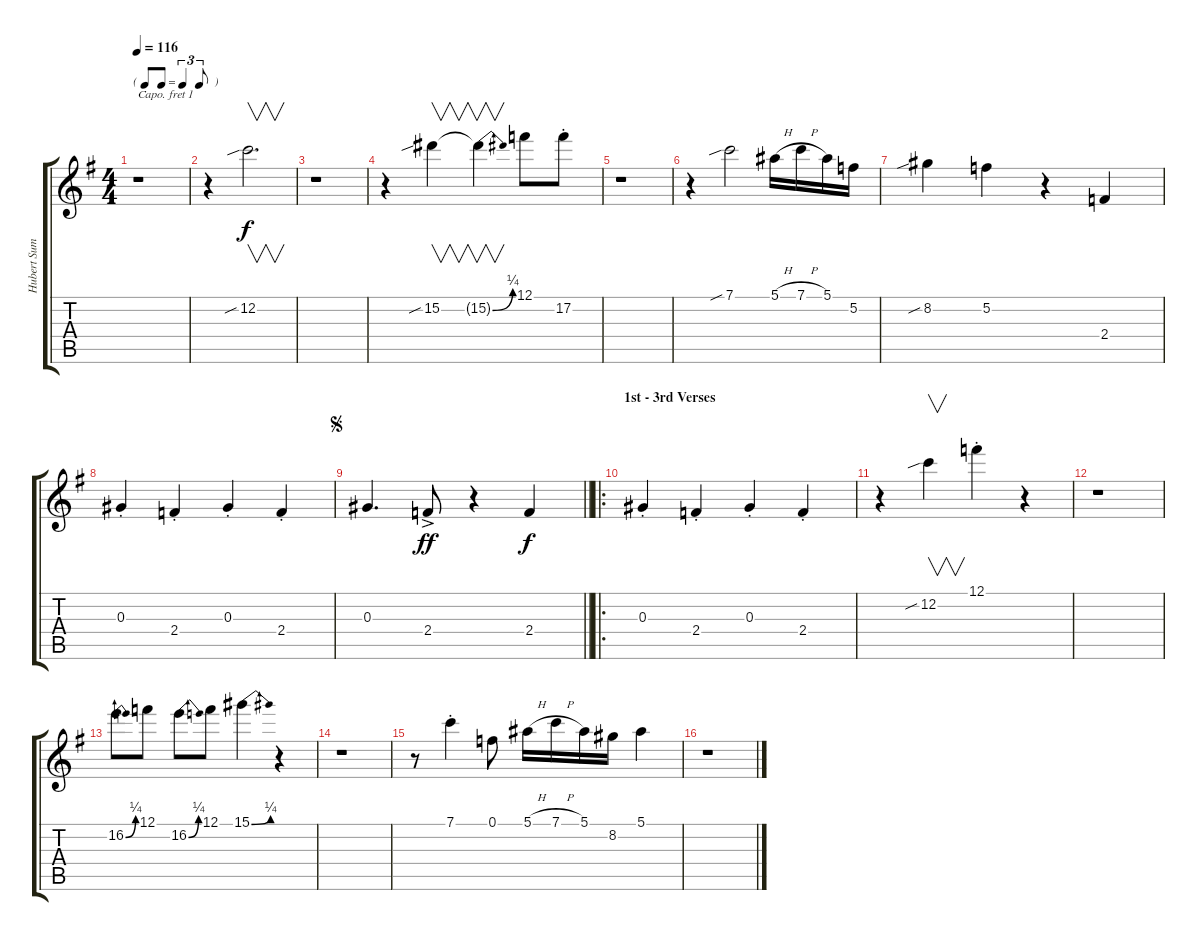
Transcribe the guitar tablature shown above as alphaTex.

\track ("Hubert Sumlin - Electric Guitar w/ capo " "Hubert Sum") {instrument electricguitarclean}
\staff {score tabs}
\capo 1
\tuning (E4 B3 G3 D3 A2 E2) {hide}
\ts (4 4)
\tf triplet8th
\tempo 116
\clef g2
\ks g
r.1{dy f instrument electricguitarclean} |
r.4 12.2{sib}.2{v d} |
r.1 |
r.4 15.2{sib}.4{v} 15.2{be (bend 0 0 60 1) t}.4{v} 12.1.8 17.2{st}.8 |
r.1 |
r.4 7.1{sib}.2 5.1{h}.16 7.1{h}.16 5.1.16 5.2.16 |
8.2{sib}.4 5.2.4 r.4 2.4.4 |
0.3{st}.4 2.4{st}.4 0.3{st}.4 2.4{st}.4 |
\jump segno
\barLineRight lightlight
0.3.4{d} 2.4{ac}.8{dy ff} r.4 2.4.4{dy f} |
\ro
\section ("" "1st - 3rd Verses")
0.3{st}.4 2.4{st}.4 0.3{st}.4 2.4{st}.4 |
r.4 12.2{sib}.4{v} 12.1{st}.4 r.4 |
r.1 |
16.2{be (bend 0 0 60 1)}.8 12.1.8 16.2{be (bend 0 0 60 1)}.8 12.1.8 15.1{be (bend 0 0 60 1)}.4 r.4 |
r.1 |
r.8 7.1{st}.4 0.1.8 5.1{h}.16 7.1{h}.16 5.1.16 8.2.16 5.1.4 |
r.1
